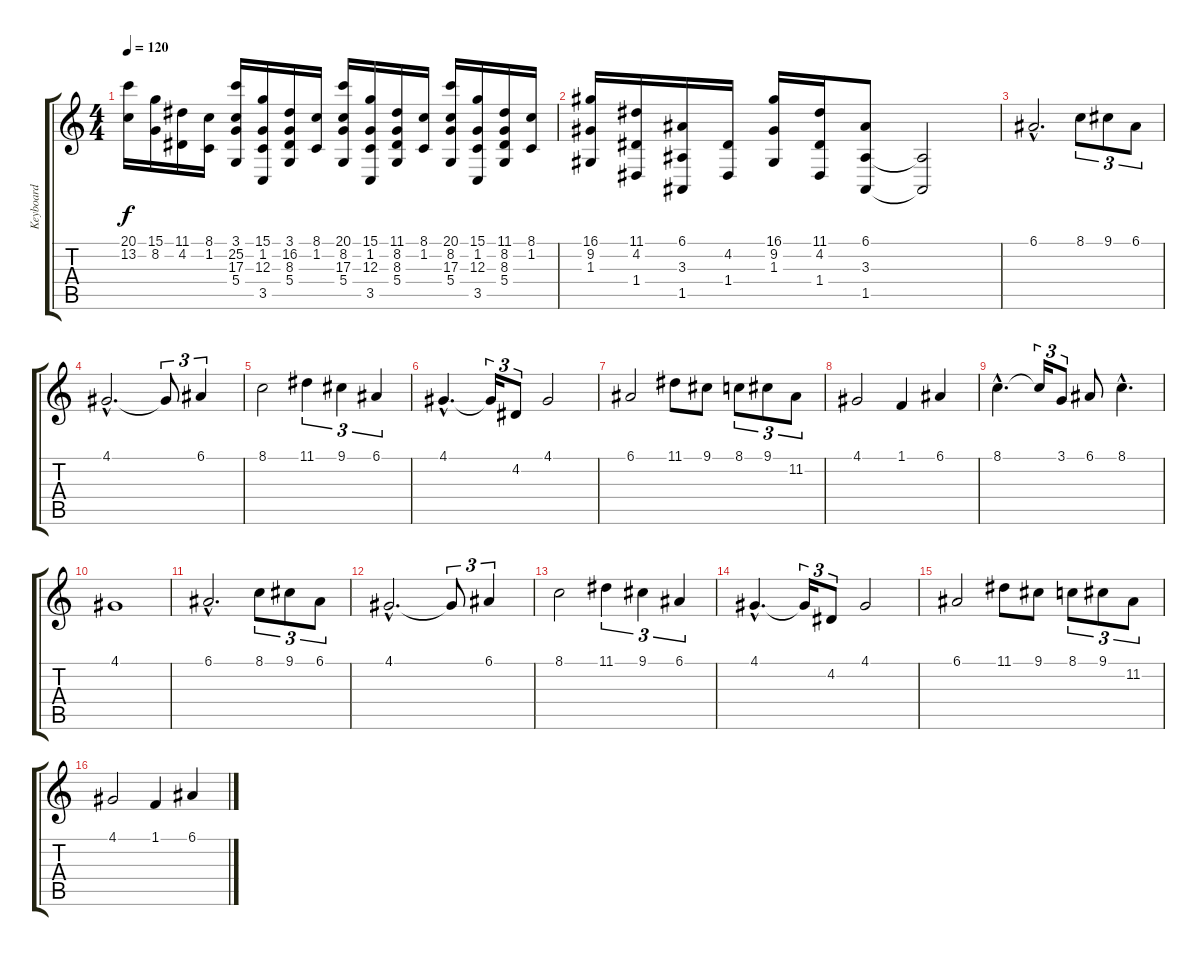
\track ("Keyboard" "Keyboard") {instrument tremolostrings}
\staff {score tabs}
\tuning (E4 B3 G3 D3 A2 E2) {hide}
\ts (4 4)
\tempo 120
\clef g2
\ks c
(20.1 13.2).16{dy f} (15.1 8.2).16 (11.1 4.2).16 (8.1 1.2).16 (3.1 25.2 17.3 5.4).16 (15.1 1.2 12.3 3.5).16 (3.1 16.2 8.3 5.4).16 (8.1 1.2).16 (20.1 8.2 17.3 5.4).16 (15.1 1.2 12.3 3.5).16 (11.1 8.2 8.3 5.4).16 (8.1 1.2).16 (20.1 8.2 17.3 5.4).16 (15.1 1.2 12.3 3.5).16 (11.1 8.2 8.3 5.4).16 (8.1 1.2).16 |
(16.1 9.2 1.3).16 (11.1 4.2 1.4).16 (6.1 3.3 1.5).16 (4.2 1.4).16 (16.1 9.2 1.3).16 (11.1 4.2 1.4).16 (6.1 3.3 1.5).8 (3.3{t} 1.5{t}).2 |
6.1{hac}.2{d} 8.1.8{tu (3 2)} 9.1.8{tu (3 2)} 6.1.8{tu (3 2)} |
4.1{hac}.2{d} 4.1{t}.8{tu (3 2)} 6.1.4{tu (3 2)} |
8.1.2 11.1.4{tu (3 2)} 9.1.4{tu (3 2)} 6.1.4{tu (3 2)} |
4.1{hac}.4{d} 4.1{t}.16{tu (3 2)} 4.2.8{tu (3 2)} 4.1.2 |
6.1.2 11.1.8 9.1.8 8.1.8{tu (3 2)} 9.1.8{tu (3 2)} 11.2.8{tu (3 2)} |
4.1.2 1.1.4 6.1.4 |
8.1{hac}.4{d} 8.1{t}.16{tu (3 2)} 3.1.8{tu (3 2)} 6.1.8 8.1{hac}.4{d} |
4.1.1 |
6.1{hac}.2{d} 8.1.8{tu (3 2)} 9.1.8{tu (3 2)} 6.1.8{tu (3 2)} |
4.1{hac}.2{d} 4.1{t}.8{tu (3 2)} 6.1.4{tu (3 2)} |
8.1.2 11.1.4{tu (3 2)} 9.1.4{tu (3 2)} 6.1.4{tu (3 2)} |
4.1{hac}.4{d} 4.1{t}.16{tu (3 2)} 4.2.8{tu (3 2)} 4.1.2 |
6.1.2 11.1.8 9.1.8 8.1.8{tu (3 2)} 9.1.8{tu (3 2)} 11.2.8{tu (3 2)} |
4.1.2 1.1.4 6.1.4
